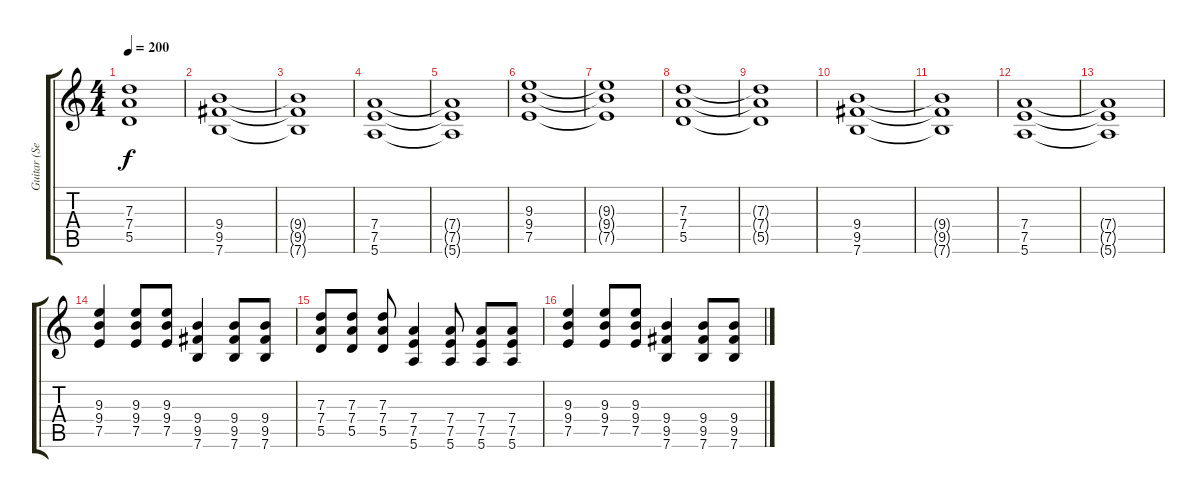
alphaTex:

\track ("Guitar (Sergio)" "Guitar (Se") {instrument distortionguitar}
\staff {score tabs}
\tuning (E4 B3 G3 D3 A2 E2) {hide}
\ts (4 4)
\tempo 200
\clef g2
\ks c
(7.3{t} 7.4{t} 5.5{t}).1{dy f} |
(9.4 9.5 7.6).1 |
(9.4{t} 9.5{t} 7.6{t}).1 |
(7.4 7.5 5.6).1 |
(7.4{t} 7.5{t} 5.6{t}).1 |
(9.3 9.4 7.5).1 |
(9.3{t} 9.4{t} 7.5{t}).1 |
(7.3 7.4 5.5).1 |
(7.3{t} 7.4{t} 5.5{t}).1 |
(9.4 9.5 7.6).1 |
(9.4{t} 9.5{t} 7.6{t}).1 |
(7.4 7.5 5.6).1 |
(7.4{t} 7.5{t} 5.6{t}).1 |
(9.3 9.4 7.5).4 (9.3 9.4 7.5).8 (9.3 9.4 7.5).8 (9.4 9.5 7.6).4 (9.4 9.5 7.6).8 (9.4 9.5 7.6).8 |
(7.3 7.4 5.5).8 (7.3 7.4 5.5).8 (7.3 7.4 5.5).8 (7.4 7.5 5.6).4 (7.4 7.5 5.6).8 (7.4 7.5 5.6).8 (7.4 7.5 5.6).8 |
(9.3 9.4 7.5).4 (9.3 9.4 7.5).8 (9.3 9.4 7.5).8 (9.4 9.5 7.6).4 (9.4 9.5 7.6).8 (9.4 9.5 7.6).8
